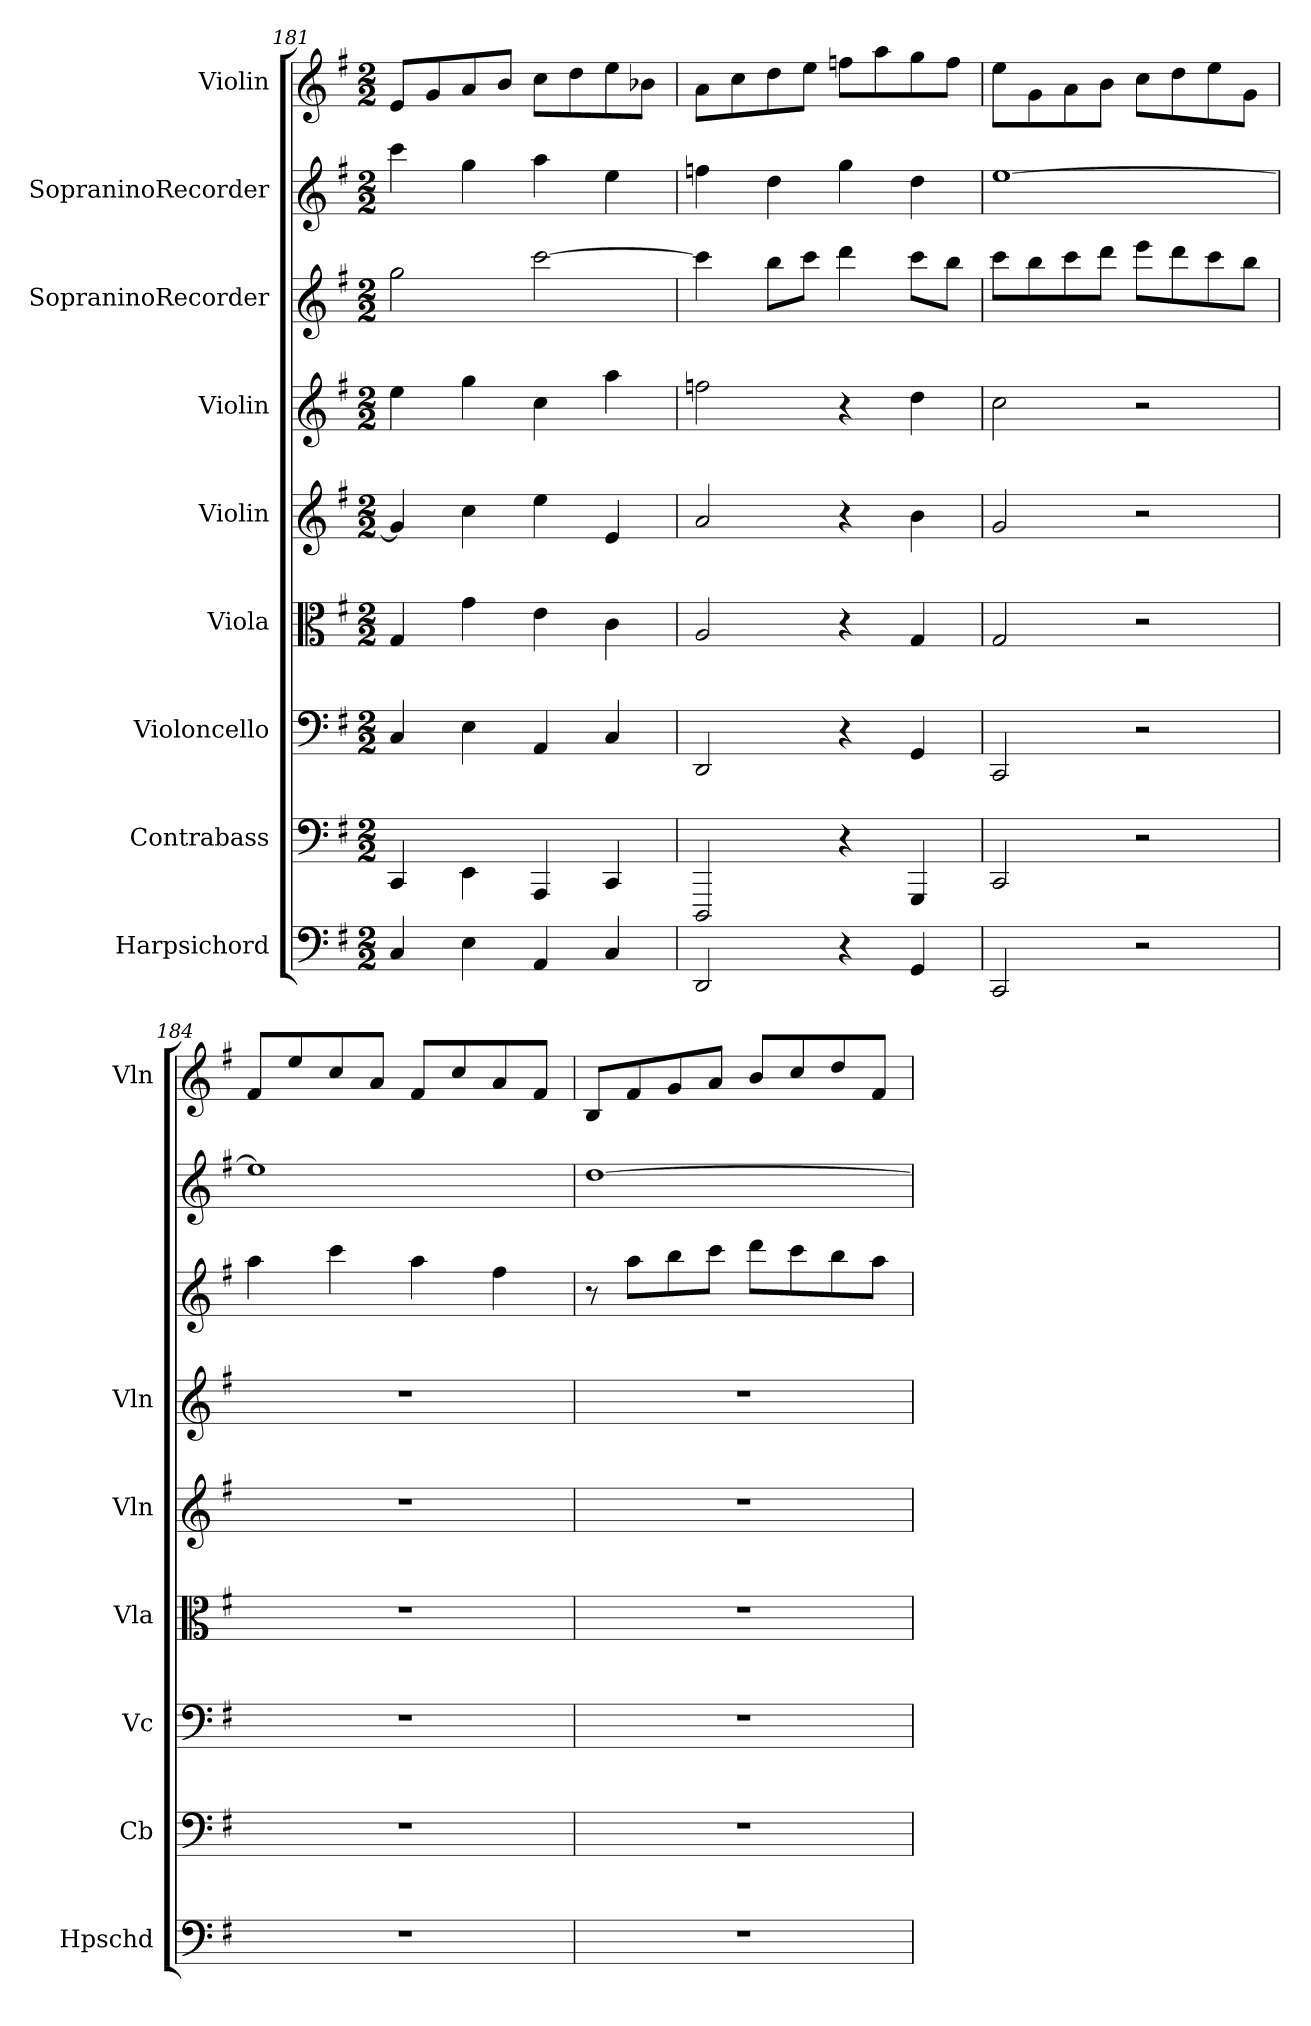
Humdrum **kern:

**kern	**kern	**kern	**kern	**kern	**kern	**kern	**kern	**kern
*part9	*part8	*part7	*part6	*part5	*part4	*part3	*part2	*part1
*staff9	*staff8	*staff7	*staff6	*staff5	*staff4	*staff3	*staff2	*staff1
*I"Harpsichord	*I"Contrabass	*I"Violoncello	*I"Viola	*I"Violin	*I"Violin	*I"SopraninoRecorder	*I"SopraninoRecorder	*I"Violin
*I'Hpschd	*I'Cb	*I'Vc	*I'Vla	*I'Vln	*I'Vln	*	*	*I'Vln
*clefF4	*clefF4	*clefF4	*clefC3	*clefG2	*clefG2	*clefG2	*clefG2	*clefG2
*k[f#]	*k[f#]	*k[f#]	*k[f#]	*k[f#]	*k[f#]	*k[f#]	*k[f#]	*k[f#]
*G:	*G:	*G:	*G:	*G:	*G:	*G:	*G:	*G:
*M2/2	*M2/2	*M2/2	*M2/2	*M2/2	*M2/2	*M2/2	*M2/2	*M2/2
=181	=181	=181	=181	=181	=181	=181	=181	=181
4C/	4CC/	4C/	4G/	4g/]	4ee\	2gg\	4ccc\	8e/L
.	.	.	.	.	.	.	.	8g/
4E\	4EE\	4E\	4g\	4cc\	4gg\	.	4gg\	8a/
.	.	.	.	.	.	.	.	8b/J
4AA/	4AAA/	4AA/	4e\	4ee\	4cc\	[2ccc\	4aa\	8cc\L
.	.	.	.	.	.	.	.	8dd\
4C/	4CC/	4C/	4c\	4e/	4aa\	.	4ee\	8ee\
.	.	.	.	.	.	.	.	8b-X\J
=182	=182	=182	=182	=182	=182	=182	=182	=182
2DD/	2DDD/	2DD/	2A/	2a/	2ffn\	4ccc\]	4ffn\	8a\L
.	.	.	.	.	.	.	.	8cc\
.	.	.	.	.	.	8bb\L	4dd\	8dd\
.	.	.	.	.	.	8ccc\J	.	8ee\J
4r	4r	4r	4r	4r	4r	4ddd\	4gg\	8ffn\L
.	.	.	.	.	.	.	.	8aa\
4GG/	4GGG/	4GG/	4G/	4b\	4dd\	8ccc\L	4dd\	8gg\
.	.	.	.	.	.	8bb\J	.	8ff\J
=183	=183	=183	=183	=183	=183	=183	=183	=183
2CC/	2CC/	2CC/	2G/	2g/	2cc\	8ccc\L	[1ee\	8ee\L
.	.	.	.	.	.	8bb\	.	8g\
.	.	.	.	.	.	8ccc\	.	8a\
.	.	.	.	.	.	8ddd\J	.	8b\J
2r	2r	2r	2r	2r	2r	8eee\L	.	8cc\L
.	.	.	.	.	.	8ddd\	.	8dd\
.	.	.	.	.	.	8ccc\	.	8ee\
.	.	.	.	.	.	8bb\J	.	8g\J
=184	=184	=184	=184	=184	=184	=184	=184	=184
1r	1r	1r	1r	1r	1r	4aa\	1ee\]	8f#/L
.	.	.	.	.	.	.	.	8ee/
.	.	.	.	.	.	4ccc\	.	8cc/
.	.	.	.	.	.	.	.	8a/J
.	.	.	.	.	.	4aa\	.	8f#/L
.	.	.	.	.	.	.	.	8cc/
.	.	.	.	.	.	4ff#\	.	8a/
.	.	.	.	.	.	.	.	8f#/J
=185	=185	=185	=185	=185	=185	=185	=185	=185
1r	1r	1r	1r	1r	1r	8r	[1dd\	8B/L
.	.	.	.	.	.	8aa\L	.	8f#/
.	.	.	.	.	.	8bb\	.	8g/
.	.	.	.	.	.	8ccc\J	.	8a/J
.	.	.	.	.	.	8ddd\L	.	8b/L
.	.	.	.	.	.	8ccc\	.	8cc/
.	.	.	.	.	.	8bb\	.	8dd/
.	.	.	.	.	.	8aa\J	.	8f#/J
=	=	=	=	=	=	=	=	=
*-	*-	*-	*-	*-	*-	*-	*-	*-
